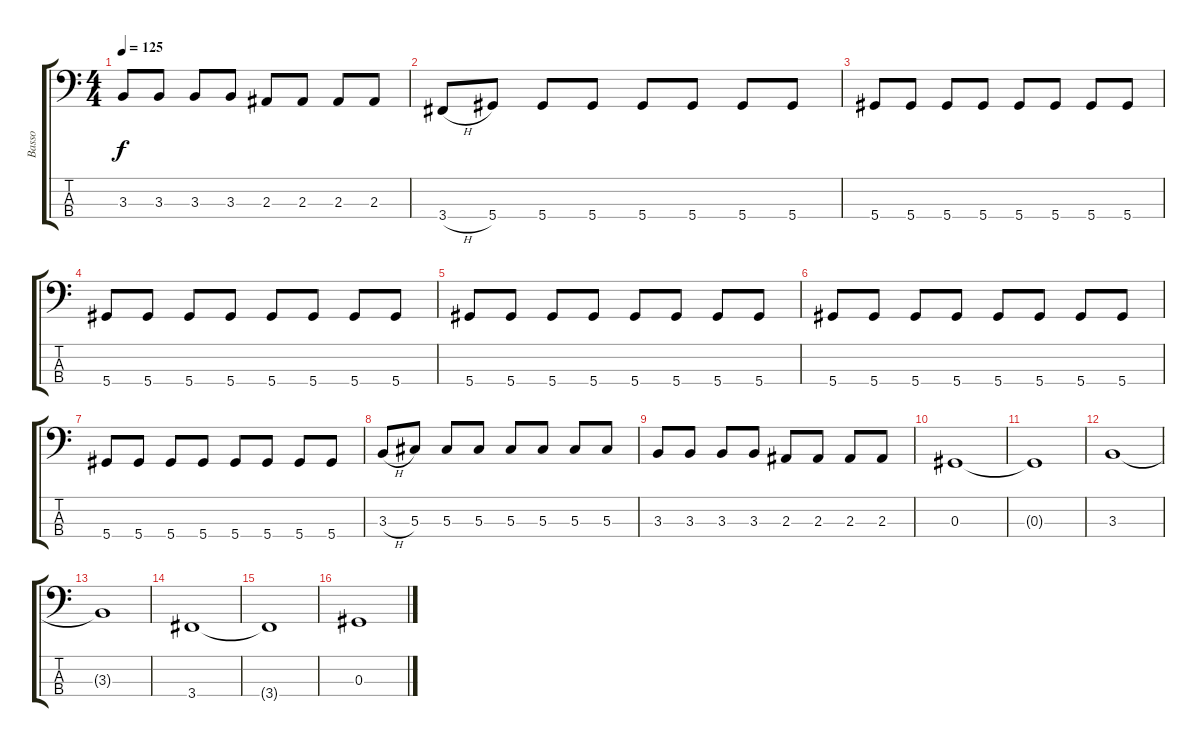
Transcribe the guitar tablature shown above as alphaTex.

\track ("Basso" "Basso") {instrument electricbassfinger}
\staff {score tabs}
\tuning (Gb2 Db2 Ab1 Eb1) {hide}
\ts (4 4)
\tempo 125
\clef f4
\ks c
3.3.8{dy f} 3.3.8 3.3.8 3.3.8 2.3.8 2.3.8 2.3.8 2.3.8 |
3.4{h}.8 5.4.8 5.4.8 5.4.8 5.4.8 5.4.8 5.4.8 5.4.8 |
5.4.8 5.4.8 5.4.8 5.4.8 5.4.8 5.4.8 5.4.8 5.4.8 |
5.4.8 5.4.8 5.4.8 5.4.8 5.4.8 5.4.8 5.4.8 5.4.8 |
5.4.8 5.4.8 5.4.8 5.4.8 5.4.8 5.4.8 5.4.8 5.4.8 |
5.4.8 5.4.8 5.4.8 5.4.8 5.4.8 5.4.8 5.4.8 5.4.8 |
5.4.8 5.4.8 5.4.8 5.4.8 5.4.8 5.4.8 5.4.8 5.4.8 |
3.3{h}.8 5.3.8 5.3.8 5.3.8 5.3.8 5.3.8 5.3.8 5.3.8 |
3.3.8 3.3.8 3.3.8 3.3.8 2.3.8 2.3.8 2.3.8 2.3.8 |
0.3.1 |
0.3{t}.1 |
3.3.1 |
3.3{t}.1 |
3.4.1 |
3.4{t}.1 |
0.3.1
